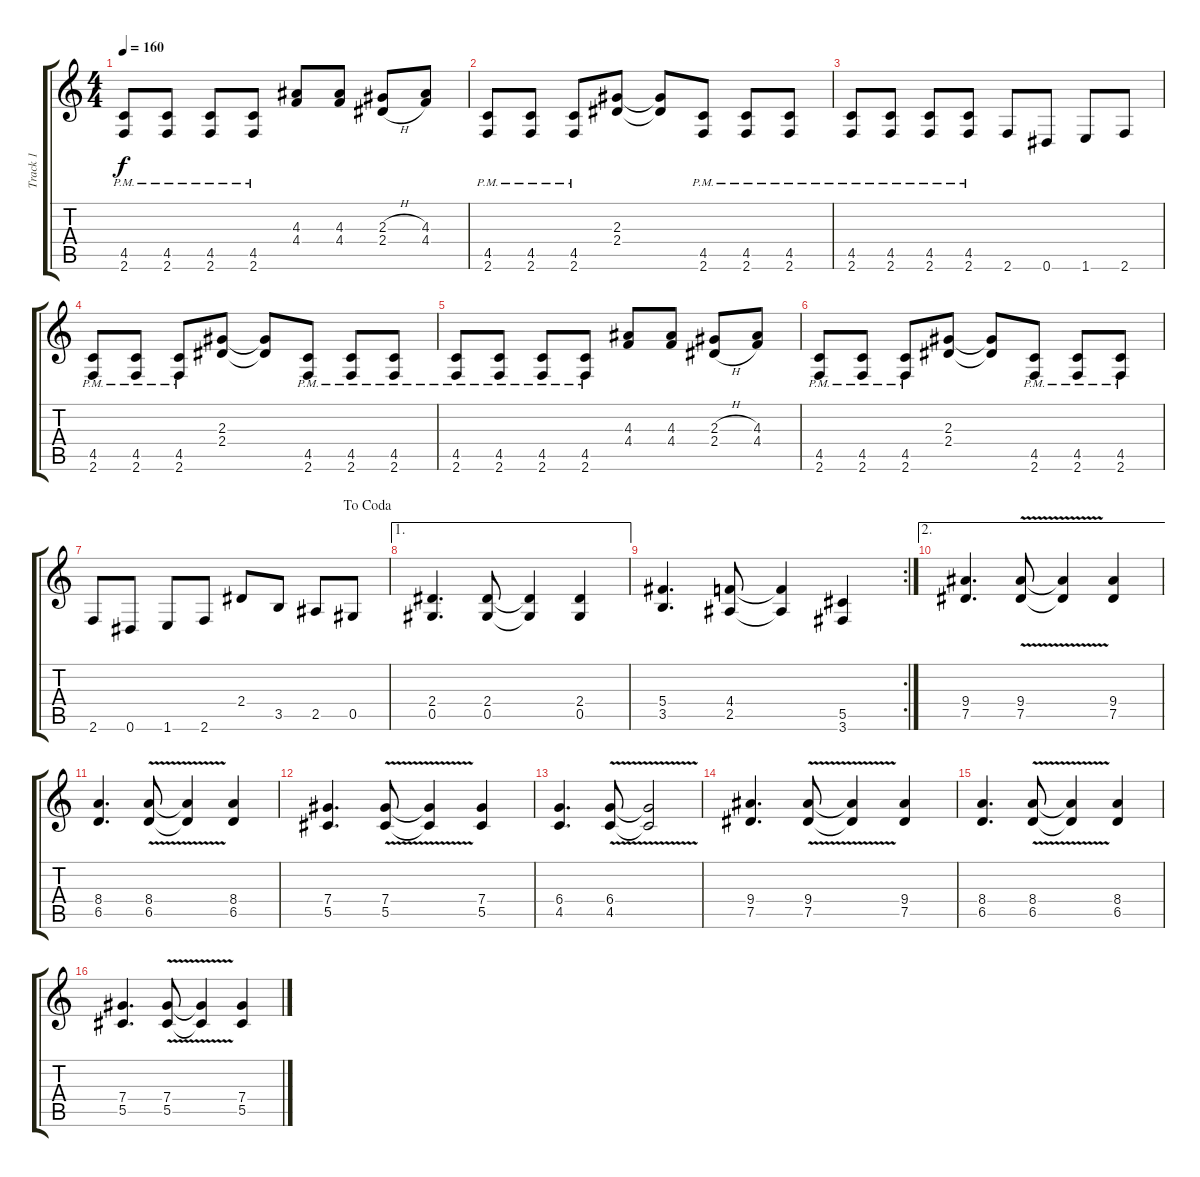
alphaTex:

\track ("Track 1" "Track 1") {instrument distortionguitar}
\staff {score tabs}
\tuning (Eb4 Bb3 Gb3 Db3 Ab2 Eb2) {hide}
\ts (4 4)
\tempo 160
\clef g2
\ks c
(4.5 2.6{pm}).8{dy f} (4.5 2.6{pm}).8 (4.5 2.6{pm}).8 (4.5 2.6{pm}).8 (4.3 4.4).8 (4.3 4.4).8 (2.3{h} 2.4{h}).8 (4.3 4.4).8 |
(4.5 2.6{pm}).8 (4.5 2.6{pm}).8 (4.5 2.6{pm}).8 (2.3 2.4).8 (2.3{t} 2.4{t}).8 (4.5 2.6{pm}).8 (4.5 2.6{pm}).8 (4.5 2.6{pm}).8 |
(4.5 2.6{pm}).8 (4.5 2.6{pm}).8 (4.5 2.6{pm}).8 (4.5 2.6{pm}).8 2.6.8 0.6.8 1.6.8 2.6.8 |
(4.5 2.6{pm}).8 (4.5 2.6{pm}).8 (4.5 2.6{pm}).8 (2.3 2.4).8 (2.3{t} 2.4{t}).8 (4.5 2.6{pm}).8 (4.5 2.6{pm}).8 (4.5 2.6{pm}).8 |
(4.5 2.6{pm}).8 (4.5 2.6{pm}).8 (4.5 2.6{pm}).8 (4.5 2.6{pm}).8 (4.3 4.4).8 (4.3 4.4).8 (2.3{h} 2.4{h}).8 (4.3 4.4).8 |
(4.5 2.6{pm}).8 (4.5 2.6{pm}).8 (4.5 2.6{pm}).8 (2.3 2.4).8 (2.3{t} 2.4{t}).8 (4.5 2.6{pm}).8 (4.5 2.6{pm}).8 (4.5 2.6{pm}).8 |
\jump dacoda
2.6.8 0.6.8 1.6.8 2.6.8 2.4.8 3.5.8 2.5.8 0.5.8 |
\ae 1
(2.4 0.5).4{d} (2.4 0.5).8 (2.4{t} 0.5{t}).4 (2.4 0.5).4 |
\rc 2
(5.4 3.5).4{d} (4.4 2.5).8 (4.4{t} 2.5{t}).4 (5.5 3.6).4 |
\ae 2
(9.4 7.5).4{d} (9.4{v} 7.5{v}).8 (9.4{t} 7.5{t}).4 (9.4 7.5).4 |
(8.4 6.5).4{d} (8.4{v} 6.5{v}).8 (8.4{t} 6.5{t}).4 (8.4 6.5).4 |
(7.4 5.5).4{d} (7.4{v} 5.5{v}).8 (7.4{t} 5.5{t}).4 (7.4 5.5).4 |
(6.4 4.5).4{d} (6.4{v} 4.5{v}).8 (6.4{t} 4.5{t}).2 |
(9.4 7.5).4{d} (9.4{v} 7.5{v}).8 (9.4{t} 7.5{t}).4 (9.4 7.5).4 |
(8.4 6.5).4{d} (8.4{v} 6.5{v}).8 (8.4{t} 6.5{t}).4 (8.4 6.5).4 |
(7.4 5.5).4{d} (7.4{v} 5.5{v}).8 (7.4{t} 5.5{t}).4 (7.4 5.5).4
